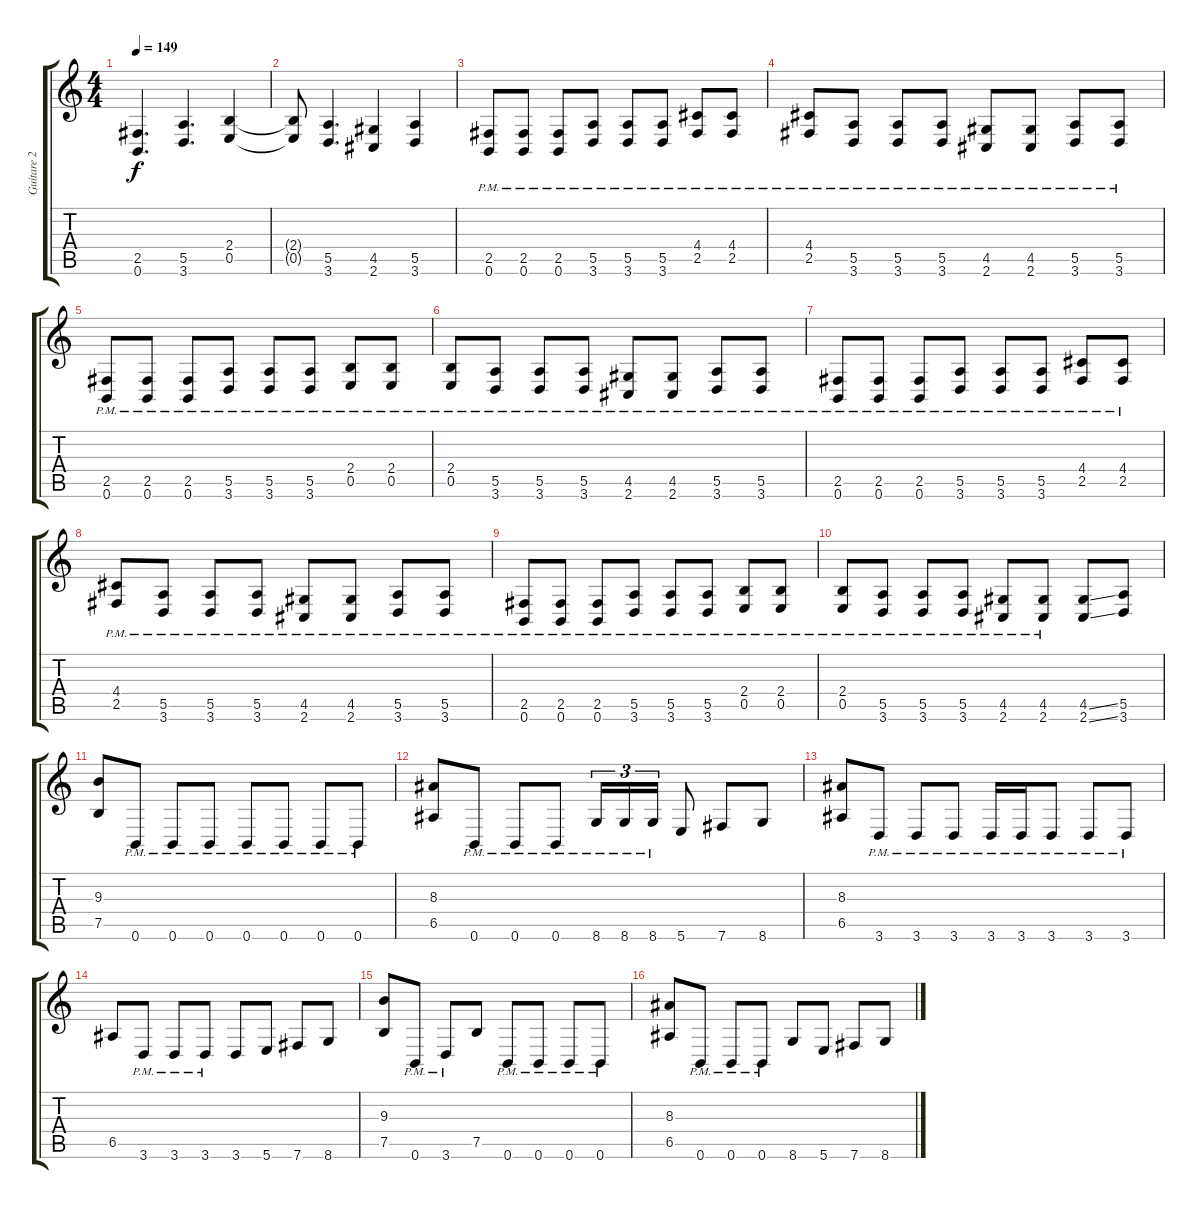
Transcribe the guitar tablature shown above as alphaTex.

\track ("Guitare 2" "Guitare 2") {instrument distortionguitar}
\staff {score tabs}
\tuning (B3 Gb3 D3 A2 E2 B1) {hide}
\ts (4 4)
\tempo 149
\clef g2
\ks c
(2.5 0.6).4{d dy f} (5.5 3.6).4{d} (2.4 0.5).4 |
(2.4{t} 0.5{t}).8 (5.5 3.6).4{d} (4.5 2.6).4 (5.5 3.6).4 |
(2.5{pm} 0.6{pm}).8 (2.5{pm} 0.6{pm}).8 (2.5{pm} 0.6{pm}).8 (5.5{pm} 3.6{pm}).8 (5.5{pm} 3.6{pm}).8 (5.5{pm} 3.6{pm}).8 (4.4{pm} 2.5{pm}).8 (4.4{pm} 2.5{pm}).8 |
(4.4{pm} 2.5{pm}).8 (5.5{pm} 3.6{pm}).8 (5.5{pm} 3.6{pm}).8 (5.5{pm} 3.6{pm}).8 (4.5{pm} 2.6{pm}).8 (4.5{pm} 2.6{pm}).8 (5.5{pm} 3.6{pm}).8 (5.5{pm} 3.6{pm}).8 |
(2.5{pm} 0.6{pm}).8 (2.5{pm} 0.6{pm}).8 (2.5{pm} 0.6{pm}).8 (5.5{pm} 3.6{pm}).8 (5.5{pm} 3.6{pm}).8 (5.5{pm} 3.6{pm}).8 (2.4{pm} 0.5{pm}).8 (2.4{pm} 0.5{pm}).8 |
(2.4{pm} 0.5{pm}).8 (5.5{pm} 3.6{pm}).8 (5.5{pm} 3.6{pm}).8 (5.5{pm} 3.6{pm}).8 (4.5{pm} 2.6{pm}).8 (4.5{pm} 2.6{pm}).8 (5.5{pm} 3.6{pm}).8 (5.5{pm} 3.6{pm}).8 |
(2.5{pm} 0.6{pm}).8 (2.5{pm} 0.6{pm}).8 (2.5{pm} 0.6{pm}).8 (5.5{pm} 3.6{pm}).8 (5.5{pm} 3.6{pm}).8 (5.5{pm} 3.6{pm}).8 (4.4{pm} 2.5{pm}).8 (4.4{pm} 2.5{pm}).8 |
(4.4{pm} 2.5{pm}).8 (5.5{pm} 3.6{pm}).8 (5.5{pm} 3.6{pm}).8 (5.5{pm} 3.6{pm}).8 (4.5{pm} 2.6{pm}).8 (4.5{pm} 2.6{pm}).8 (5.5{pm} 3.6{pm}).8 (5.5{pm} 3.6{pm}).8 |
(2.5{pm} 0.6{pm}).8 (2.5{pm} 0.6{pm}).8 (2.5{pm} 0.6{pm}).8 (5.5{pm} 3.6{pm}).8 (5.5{pm} 3.6{pm}).8 (5.5{pm} 3.6{pm}).8 (2.4{pm} 0.5{pm}).8 (2.4{pm} 0.5{pm}).8 |
(2.4{pm} 0.5{pm}).8 (5.5{pm} 3.6{pm}).8 (5.5{pm} 3.6{pm}).8 (5.5{pm} 3.6{pm}).8 (4.5{pm} 2.6{pm}).8 (4.5{pm} 2.6{pm}).8 (4.5{ss} 2.6{ss}).8 (5.5 3.6).8 |
(9.3 7.5).8 0.6{pm}.8 0.6{pm}.8 0.6{pm}.8 0.6{pm}.8 0.6{pm}.8 0.6{pm}.8 0.6{pm}.8 |
(8.3 6.5).8 0.6{pm}.8 0.6{pm}.8 0.6{pm}.8 8.6{pm}.16{tu (3 2)} 8.6{pm}.16{tu (3 2)} 8.6{pm}.16{tu (3 2)} 5.6.8 7.6.8 8.6.8 |
(8.3 6.5).8 3.6{pm}.8 3.6{pm}.8 3.6{pm}.8 3.6{pm}.16 3.6{pm}.16 3.6{pm}.8 3.6{pm}.8 3.6{pm}.8 |
6.5.8 3.6{pm}.8 3.6{pm}.8 3.6{pm}.8 3.6.8 5.6.8 7.6.8 8.6.8 |
(9.3 7.5).8 0.6{pm}.8 3.6{pm}.8 7.5.8 0.6{pm}.8 0.6{pm}.8 0.6{pm}.8 0.6{pm}.8 |
(8.3 6.5).8 0.6{pm}.8 0.6{pm}.8 0.6{pm}.8 8.6.8 5.6.8 7.6.8 8.6.8
